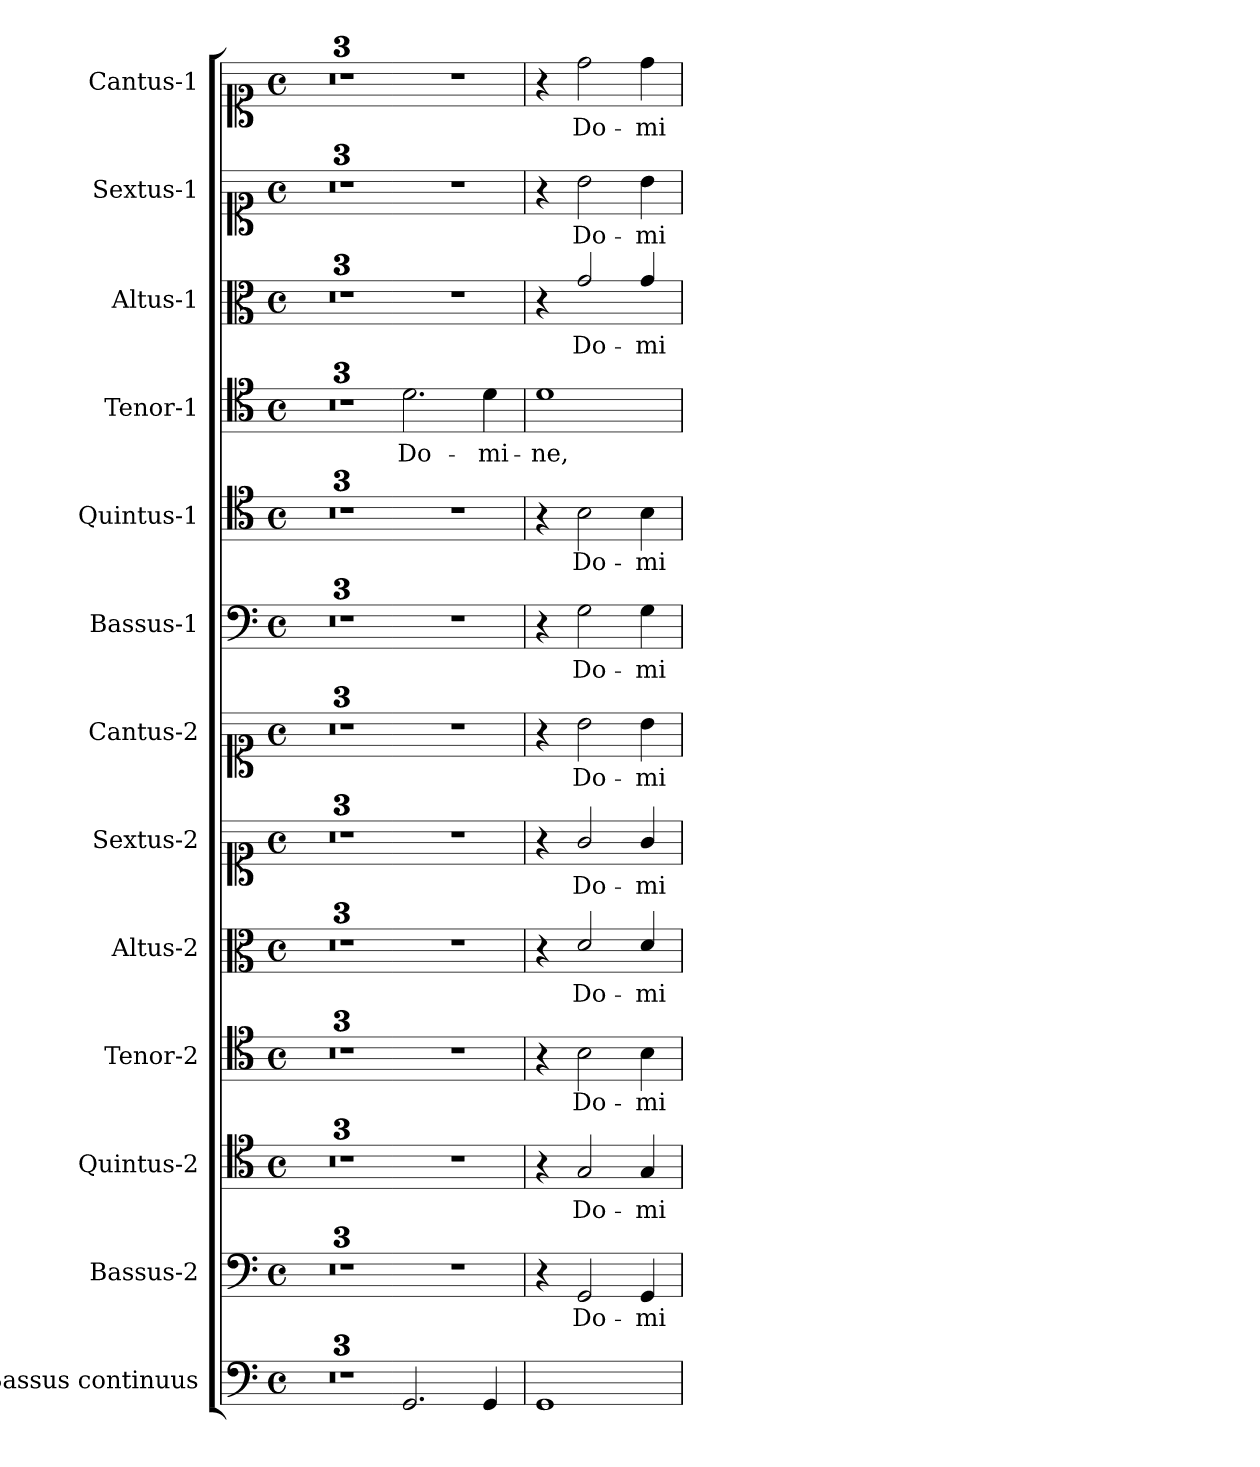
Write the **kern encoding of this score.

**kern	**kern	**text	**kern	**text	**kern	**text	**kern	**text	**kern	**text	**kern	**text	**kern	**text	**kern	**text	**kern	**text	**kern	**text	**kern	**text	**kern	**text
*part13	*part12	*part12	*part11	*part11	*part10	*part10	*part9	*part9	*part8	*part8	*part7	*part7	*part6	*part6	*part5	*part5	*part4	*part4	*part3	*part3	*part2	*part2	*part1	*part1
*staff13	*staff12	*staff12	*staff11	*staff11	*staff10	*staff10	*staff9	*staff9	*staff8	*staff8	*staff7	*staff7	*staff6	*staff6	*staff5	*staff5	*staff4	*staff4	*staff3	*staff3	*staff2	*staff2	*staff1	*staff1
*I"Bassus continuus	*I"Bassus-2	*	*I"Quintus-2	*	*I"Tenor-2	*	*I"Altus-2	*	*I"Sextus-2	*	*I"Cantus-2	*	*I"Bassus-1	*	*I"Quintus-1	*	*I"Tenor-1	*	*I"Altus-1	*	*I"Sextus-1	*	*I"Cantus-1	*
*I'BC	*I'B2	*	*I'Q2	*	*I'T2	*	*I'A2	*	*I'S2	*	*I'C2	*	*I'B1	*	*I'Q1	*	*I'T1	*	*I'A1	*	*I'S1	*	*I'C1	*
*clefF4	*clefF4	*	*clefC4	*	*clefC4	*	*clefC3	*	*clefC1	*	*clefC1	*	*clefF4	*	*clefC4	*	*clefC4	*	*clefC3	*	*clefC1	*	*clefC1	*
*k[]	*k[]	*	*k[]	*	*k[]	*	*k[]	*	*k[]	*	*k[]	*	*k[]	*	*k[]	*	*k[]	*	*k[]	*	*k[]	*	*k[]	*
*C:	*C:	*	*C:	*	*C:	*	*C:	*	*C:	*	*C:	*	*C:	*	*C:	*	*C:	*	*C:	*	*C:	*	*C:	*
*M4/4	*M4/4	*	*M4/4	*	*M4/4	*	*M4/4	*	*M4/4	*	*M4/4	*	*M4/4	*	*M4/4	*	*M4/4	*	*M4/4	*	*M4/4	*	*M4/4	*
*met(c)	*met(c)	*	*met(c)	*	*met(c)	*	*met(c)	*	*met(c)	*	*met(c)	*	*met(c)	*	*met(c)	*	*met(c)	*	*met(c)	*	*met(c)	*	*met(c)	*
=1	=1	=1	=1	=1	=1	=1	=1	=1	=1	=1	=1	=1	=1	=1	=1	=1	=1	=1	=1	=1	=1	=1	=1	=1
1ryy	1ryy	.	1ryy	.	1ryy	.	1ryy	.	1ryy	.	1ryy	.	1ryy	.	1ryy	.	1ryy	.	1ryy	.	1ryy	.	1ryy	.
=2	=2	=2	=2	=2	=2	=2	=2	=2	=2	=2	=2	=2	=2	=2	=2	=2	=2	=2	=2	=2	=2	=2	=2	=2
1r	1r	.	1r	.	1r	.	1r	.	1r	.	1r	.	1r	.	1r	.	1r	.	1r	.	1r	.	1r	.
=3	=3	=3	=3	=3	=3	=3	=3	=3	=3	=3	=3	=3	=3	=3	=3	=3	=3	=3	=3	=3	=3	=3	=3	=3
*	*	*	*clefGv2	*	*clefGv2	*	*clefG2	*	*clefG2	*	*clefG2	*	*	*	*clefGv2	*	*clefGv2	*	*clefG2	*	*clefG2	*	*clefG2	*
1ryy	1ryy	.	1ryy	.	1ryy	.	1ryy	.	1r	.	1ryy	.	1ryy	.	1ryy	.	1ryy	.	1ryy	.	1ryy	.	1ryy	.
=3X1-	=3X1-	=3X1-	=3X1-	=3X1-	=3X1-	=3X1-	=3X1-	=3X1-	=3X1-	=3X1-	=3X1-	=3X1-	=3X1-	=3X1-	=3X1-	=3X1-	=3X1-	=3X1-	=3X1-	=3X1-	=3X1-	=3X1-	=3X1-	=3X1-
!	!	!	!	!	!	!	!	!	!	!	!	!	!	!	!	!	!	!LO:LY:b	!	!	!	!	!	!
2.GG/	1r	.	1r	.	1r	.	1r	.	1r	.	1r	.	1r	.	1r	.	2.d\	Do-	1r	.	1r	.	1r	.
!	!	!	!	!	!	!	!	!	!	!	!	!	!	!	!	!	!	!LO:LY:b	!	!	!	!	!	!
4GG/	.	.	.	.	.	.	.	.	.	.	.	.	.	.	.	.	4d\	-mi-	.	.	.	.	.	.
=4	=4	=4	=4	=4	=4	=4	=4	=4	=4	=4	=4	=4	=4	=4	=4	=4	=4	=4	=4	=4	=4	=4	=4	=4
!	!	!	!	!	!	!	!	!	!	!	!	!	!	!	!	!	!	!LO:LY:b	!	!	!	!	!	!
1GG	4r	.	4r	.	4r	.	4r	.	4r	.	4r	.	4r	.	4r	.	1d	-ne,	4r	.	4r	.	4r	.
!	!	!LO:LY:b	!	!LO:LY:b	!	!LO:LY:b	!	!LO:LY:b	!	!LO:LY:b	!	!LO:LY:b	!	!LO:LY:b	!	!LO:LY:b	!	!	!	!LO:LY:b	!	!LO:LY:b	!	!LO:LY:b
.	2GG/	Do-	2G/	Do-	2B\	Do-	2d/	Do-	2g/	Do-	2b\	Do-	2G\	Do-	2B\	Do-	.	.	2g/	Do-	2b\	Do-	2dd\	Do-
!	!	!LO:LY:b	!	!LO:LY:b	!	!LO:LY:b	!	!LO:LY:b	!	!LO:LY:b	!	!LO:LY:b	!	!LO:LY:b	!	!LO:LY:b	!	!	!	!LO:LY:b	!	!LO:LY:b	!	!LO:LY:b
.	4GG/	-mi-	4G/	-mi-	4B\	-mi-	4d/	-mi-	4g/	-mi-	4b\	-mi-	4G\	-mi-	4B\	-mi-	.	.	4g/	-mi-	4b\	-mi-	4dd\	-mi-
=	=	=	=	=	=	=	=	=	=	=	=	=	=	=	=	=	=	=	=	=	=	=	=	=
*-	*-	*-	*-	*-	*-	*-	*-	*-	*-	*-	*-	*-	*-	*-	*-	*-	*-	*-	*-	*-	*-	*-	*-	*-
